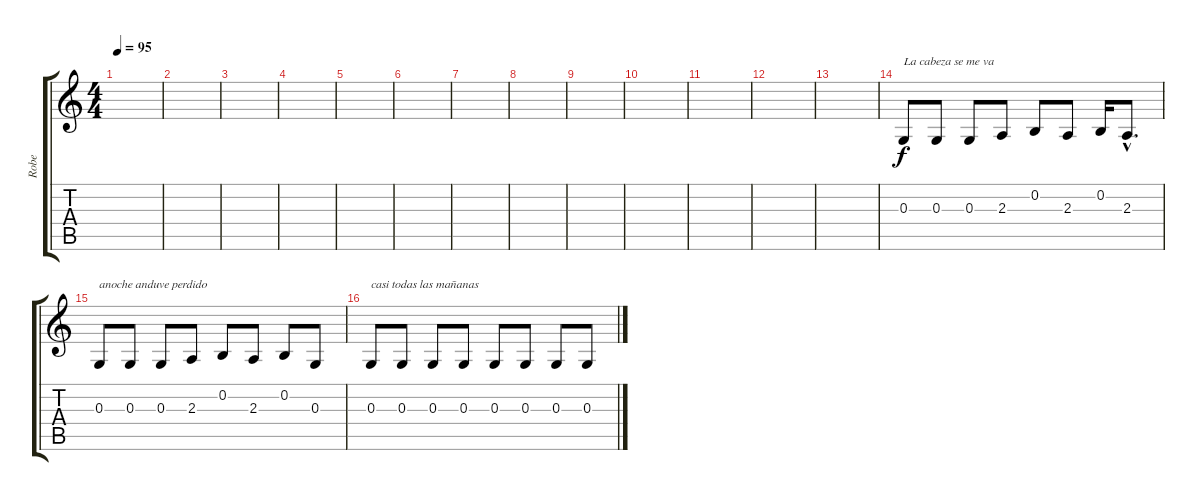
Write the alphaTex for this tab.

\track ("Robe" "Robe") {instrument voiceoohs}
\staff {score tabs}
\tuning (E4 B3 G3 D3 A2 E2) {hide}
\ts (4 4)
\tempo 95
\clef g2
\ks c
|
|
|
|
|
|
|
|
|
|
|
|
|
0.3.8{txt "La cabeza se me va"} 0.3.8 0.3.8 2.3.8 0.2.8 2.3.8 0.2.16 2.3{hac}.8{d} |
0.3.8{txt "anoche anduve perdido"} 0.3.8 0.3.8 2.3.8 0.2.8 2.3.8 0.2.8 0.3.8 |
0.3.8{txt "casi todas las mañanas"} 0.3.8 0.3.8 0.3.8 0.3.8 0.3.8 0.3.8 0.3.8
